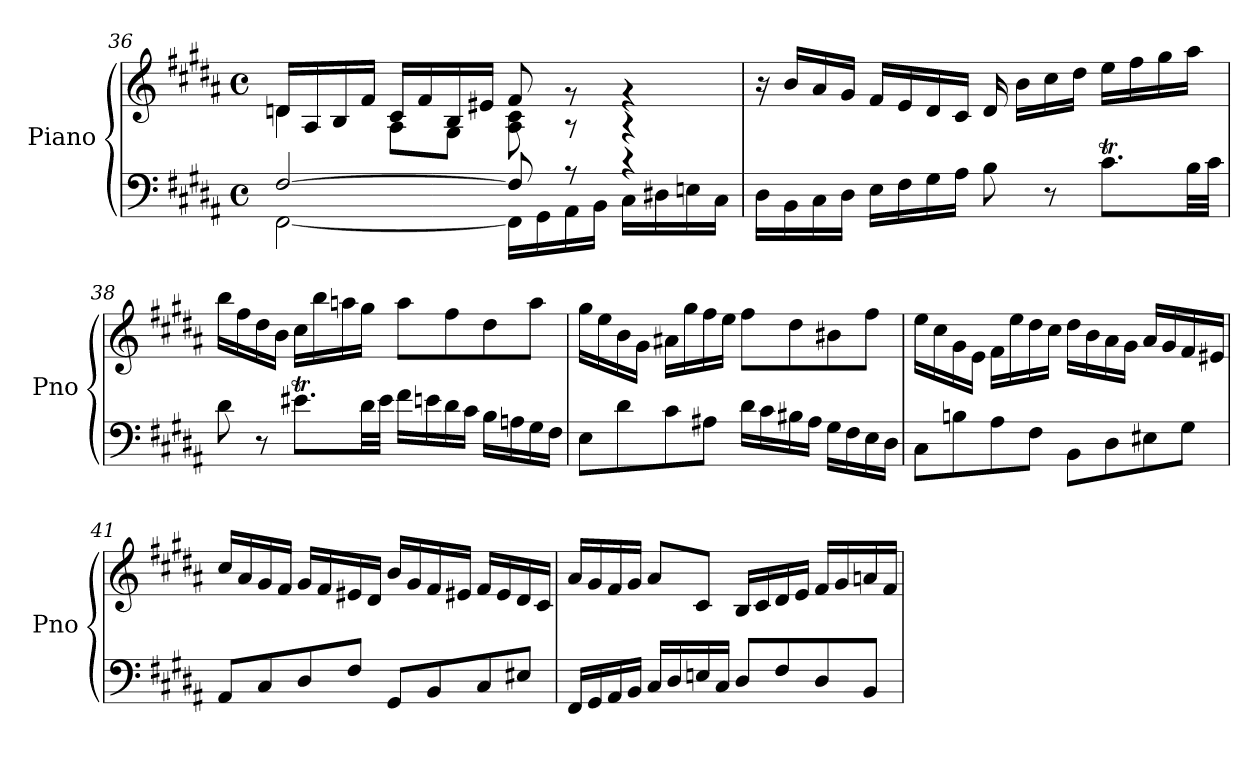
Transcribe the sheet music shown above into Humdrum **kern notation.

**kern	**kern
*part1	*part1
*staff2	*staff1
*I"Piano	*
*I'Pno	*
!!LO:LB:g=z
*clefF4	*clefG2
*k[f#c#g#d#a#]	*k[f#c#g#d#a#]
*M4/4	*M4/4
*met(c)	*met(c)
=36	=36
*^	*^
[2F#/	[2FF#\	16dn/LL	4d\
.	.	16A#/	.
.	.	16B/	.
.	.	16f#/JJ	.
.	.	16c#/LL	8A#\L
.	.	16f#/	.
.	.	16B/	8G#\J
.	.	16e#X/JJ	.
8F#/]	16FF#\LL]	8f#/	8A#\ 8c#\
.	16GG#\	.	.
8r	16AA#\	8rg	8r
.	16BB\JJ	.	.
4r	16C#\LL	4rg	4r
.	16D#X\	.	.
.	16En\	.	.
.	16C#\JJ	.	.
*v	*v	*	*
*	*v	*v
=37	=37
16D#\LL	16r
16BB\	16b/LL
16C#\	16a#/
16D#\JJ	16g#/JJ
16E\LL	16f#/LL
16F#\	16e/
16G#\	16d#/
16A#\JJ	16c#/JJ
8B\	16d#/
.	16b\LL
8r	16cc#\
.	16dd#\JJ
8.c#T\L	16ee\LL
.	16ff#\
.	16gg#\
32B\LL	16aa#\JJ
32c#\JJJ	.
=38	=38
8d#\	16bb\LL
.	16ff#\
8r	16dd#\
.	16b\JJ
8.e#Xt\L	16cc#\LL
.	16bb\
.	16aan\
32d#\LL	16gg#\JJ
32e#\JJJ	.
16f#\LL	8aa\L
16en\	.
16d#\	8ff#\
16c#\JJ	.
16B\LL	8dd#\
16An\	.
16G#\	8aa\J
16F#\JJ	.
!!LO:LB:g=z
=39	=39
8E\L	16gg#\LL
.	16ee\
8d#\	16b\
.	16g#\JJ
8c#\	16a#X\LL
.	16gg#\
8A#X\J	16ff#\
.	16ee\JJ
16d#\LL	8ff#\L
16c#\	.
16B#X\	8dd#\
16A#\JJ	.
16G#\LL	8b#X\
16F#\	.
16E\	8ff#\J
16D#\JJ	.
=40	=40
8C#\L	16ee\LL
.	16cc#\
8Bn\	16g#\
.	16e\JJ
8A#\	16f#\LL
.	16ee\
8F#\J	16dd#\
.	16cc#\JJ
8BB\L	16dd#\LL
.	16b\
8D#\	16a#\
.	16g#\JJ
8E#X\	16a#/LL
.	16g#/
8G#\J	16f#/
.	16e#X/JJ
=41	=41
8AA#/L	16cc#/LL
.	16a#/
8C#/	16g#/
.	16f#/JJ
8D#/	16g#/LL
.	16f#/
8F#/J	16e#X/
.	16d#/JJ
8GG#/L	16b/LL
.	16g#/
8BB/	16f#/
.	16e#X/JJ
8C#/	16f#/LL
.	16e#/
8E#X/J	16d#/
.	16c#/JJ
!!LO:LB:g=z
=42	=42
16FF#/LL	16a#/LL
16GG#/	16g#/
16AA#/	16f#/
16BB/JJ	16g#/JJ
16C#/LL	8a#/L
16D#/	.
16En/	8c#/J
16C#/JJ	.
8D#/L	16B/LL
.	16c#/
8F#/	16d#/
.	16e/JJ
8D#/	16f#/LL
.	16g#/
8BB/J	16an/
.	16f#/JJ
=	=
*-	*-
